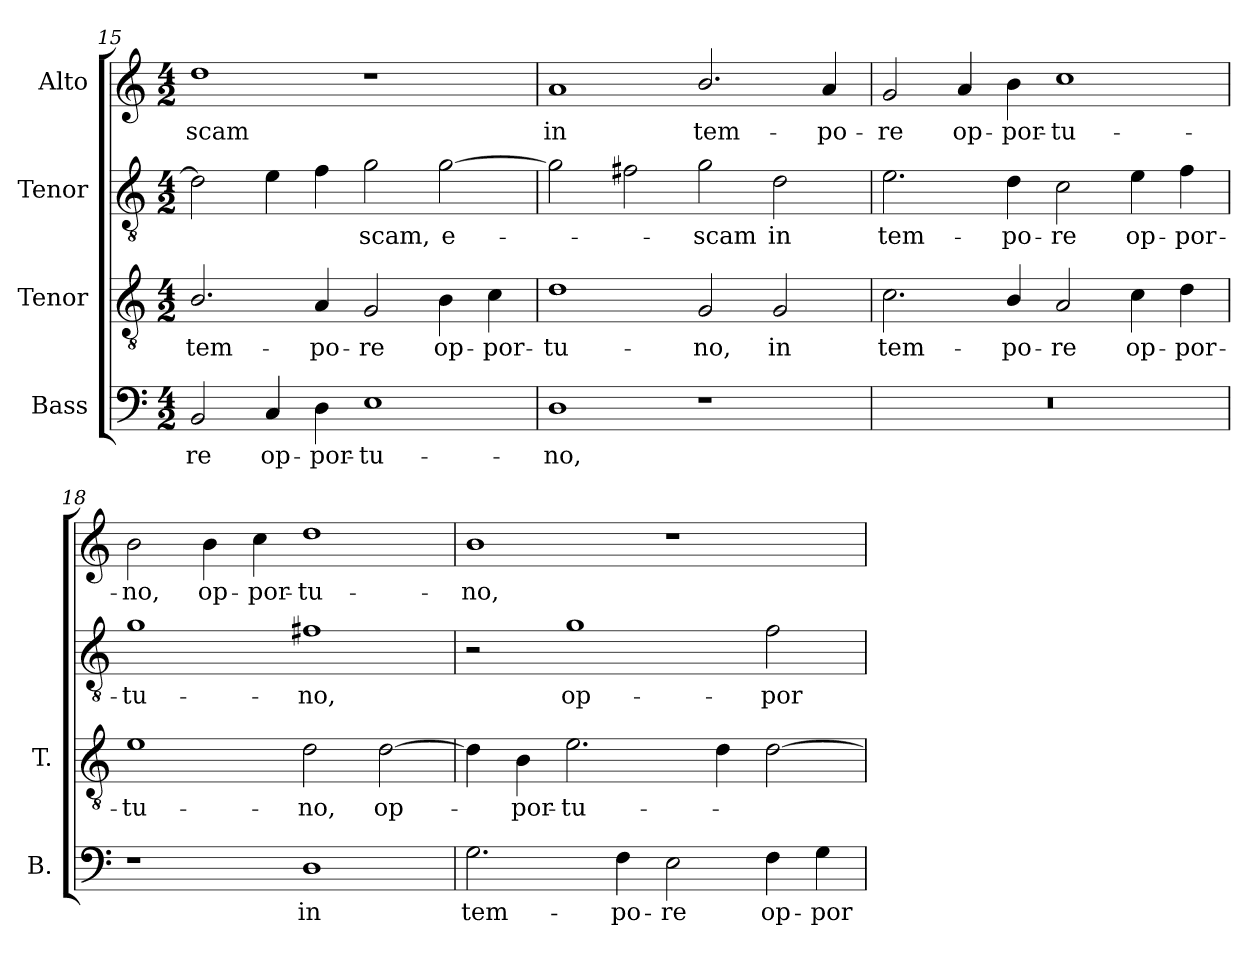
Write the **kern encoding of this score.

**kern	**text	**kern	**text	**kern	**text	**kern	**text
*part4	*part4	*part3	*part3	*part2	*part2	*part1	*part1
*staff4	*staff4	*staff3	*staff3	*staff2	*staff2	*staff1	*staff1
*I"Bass	*	*I"Tenor	*	*I"Tenor	*	*I"Alto	*
*I'B.	*	*I'T.	*	*	*	*	*
!!LO:LB:g=z
*clefF4	*	*clefGv2	*	*clefGv2	*	*clefG2	*
*	*	*ITrd7c12	*	*	*	*	*
*k[]	*	*k[]	*	*k[]	*	*k[]	*
*C:	*	*C:	*	*C:	*	*C:	*
*M4/2	*	*M4/2	*	*M4/2	*	*M4/2	*
=15	=15	=15	=15	=15	=15	=15	=15
!	!LO:LY:b:color=#000000	!	!	!	!	!	!
!	!	!	!LO:LY:b:color=#000000	!	!	!	!
!	!	!	!	!	!	!	!LO:LY:b:color=#000000
2BBi/	-re	2.BBi/	tem-	2di\]	.	1ddi	-scam
!	!LO:LY:b:color=#000000	!	!	!	!	!	!
4Ci/	op-	.	.	4ei\	.	.	.
!	!LO:LY:b:color=#000000	!	!	!	!	!	!
!	!	!	!LO:LY:b:color=#000000	!	!	!	!
4Di\	-por-	4AAi/	-po-	4fi\	.	.	.
!	!LO:LY:b:color=#000000	!	!	!	!	!	!
!	!	!	!LO:LY:b:color=#000000	!	!	!	!
!	!	!	!	!	!LO:LY:b:color=#000000	!	!
1Ei	-tu-	2GGi/	-re	2gi\	-scam,	1r	.
!	!	!	!LO:LY:b:color=#000000	!	!	!	!
!	!	!	!	!	!LO:LY:b:color=#000000	!	!
.	.	4BBi\	op-	[2gi\	e-	.	.
!	!	!	!LO:LY:b:color=#000000	!	!	!	!
.	.	4Ci\	-por-	.	.	.	.
=16	=16	=16	=16	=16	=16	=16	=16
!	!LO:LY:b:color=#000000	!	!	!	!	!	!
!	!	!	!LO:LY:b:color=#000000	!	!	!	!
!	!	!	!	!	!	!	!LO:LY:b:color=#000000
1Di	-no,	1Di	-tu-	2gi\]	.	1ai	in
.	.	.	.	2f#Xi\	.	.	.
!	!	!	!LO:LY:b:color=#000000	!	!	!	!
!	!	!	!	!	!LO:LY:b:color=#000000	!	!
!	!	!	!	!	!	!	!LO:LY:b:color=#000000
1r	.	2GGi/	-no,	2gi\	-scam	2.bi/	tem-
!	!	!	!LO:LY:b:color=#000000	!	!	!	!
!	!	!	!	!	!LO:LY:b:color=#000000	!	!
.	.	2GGi/	in	2di\	in	.	.
!	!	!	!	!	!	!	!LO:LY:b:color=#000000
.	.	.	.	.	.	4ai/	-po-
=17	=17	=17	=17	=17	=17	=17	=17
!LO:N:vis=1	!	!	!	!	!	!	!
!	!	!	!LO:LY:b:color=#000000	!	!	!	!
!	!	!	!	!	!LO:LY:b:color=#000000	!	!
!	!	!	!	!	!	!	!LO:LY:b:color=#000000
0r	.	2.Ci\	tem-	2.ei\	tem-	2gi/	-re
!	!	!	!	!	!	!	!LO:LY:b:color=#000000
.	.	.	.	.	.	4ai/	op-
!	!	!	!LO:LY:b:color=#000000	!	!	!	!
!	!	!	!	!	!LO:LY:b:color=#000000	!	!
!	!	!	!	!	!	!	!LO:LY:b:color=#000000
.	.	4BBi/	-po-	4di\	-po-	4bi\	-por-
!	!	!	!LO:LY:b:color=#000000	!	!	!	!
!	!	!	!	!	!LO:LY:b:color=#000000	!	!
!	!	!	!	!	!	!	!LO:LY:b:color=#000000
.	.	2AAi/	-re	2ci\	-re	1cci	-tu-
!	!	!	!LO:LY:b:color=#000000	!	!	!	!
!	!	!	!	!	!LO:LY:b:color=#000000	!	!
.	.	4Ci\	op-	4ei\	op-	.	.
!	!	!	!LO:LY:b:color=#000000	!	!	!	!
!	!	!	!	!	!LO:LY:b:color=#000000	!	!
.	.	4Di\	-por-	4fi\	-por-	.	.
=18	=18	=18	=18	=18	=18	=18	=18
!	!	!	!LO:LY:b:color=#000000	!	!	!	!
!	!	!	!	!	!LO:LY:b:color=#000000	!	!
!	!	!	!	!	!	!	!LO:LY:b:color=#000000
1r	.	1Ei	-tu-	1gi	-tu-	2bi\	-no,
!	!	!	!	!	!	!	!LO:LY:b:color=#000000
.	.	.	.	.	.	4bi\	op-
!	!	!	!	!	!	!	!LO:LY:b:color=#000000
.	.	.	.	.	.	4cci\	-por-
!	!LO:LY:b:color=#000000	!	!	!	!	!	!
!	!	!	!LO:LY:b:color=#000000	!	!	!	!
!	!	!	!	!	!LO:LY:b:color=#000000	!	!
!	!	!	!	!	!	!	!LO:LY:b:color=#000000
1Di	in	2Di\	-no,	1f#Xi	-no,	1ddi	-tu-
!	!	!	!LO:LY:b:color=#000000	!	!	!	!
.	.	[2Di\	op-	.	.	.	.
=19	=19	=19	=19	=19	=19	=19	=19
!	!LO:LY:b:color=#000000	!	!	!	!	!	!
!	!	!	!	!	!	!	!LO:LY:b:color=#000000
2.Gi\	tem-	4Di\]	.	2r	.	1bi	-no,
!	!	!	!LO:LY:b:color=#000000	!	!	!	!
.	.	4BBi\	-por-	.	.	.	.
!	!	!	!LO:LY:b:color=#000000	!	!	!	!
!	!	!	!	!	!LO:LY:b:color=#000000	!	!
.	.	2.Ei\	-tu-	1gi	op-	.	.
!	!LO:LY:b:color=#000000	!	!	!	!	!	!
4Fi\	-po-	.	.	.	.	.	.
!	!LO:LY:b:color=#000000	!	!	!	!	!	!
2Ei\	-re	.	.	.	.	1r	.
.	.	4Di\	.	.	.	.	.
!	!LO:LY:b:color=#000000	!	!	!	!	!	!
!	!	!	!	!	!LO:LY:b:color=#000000	!	!
4Fi\	op-	[2Di\	.	2fi\	-por-	.	.
!	!LO:LY:b:color=#000000	!	!	!	!	!	!
4Gi\	-por-	.	.	.	.	.	.
=	=	=	=	=	=	=	=
*-	*-	*-	*-	*-	*-	*-	*-
